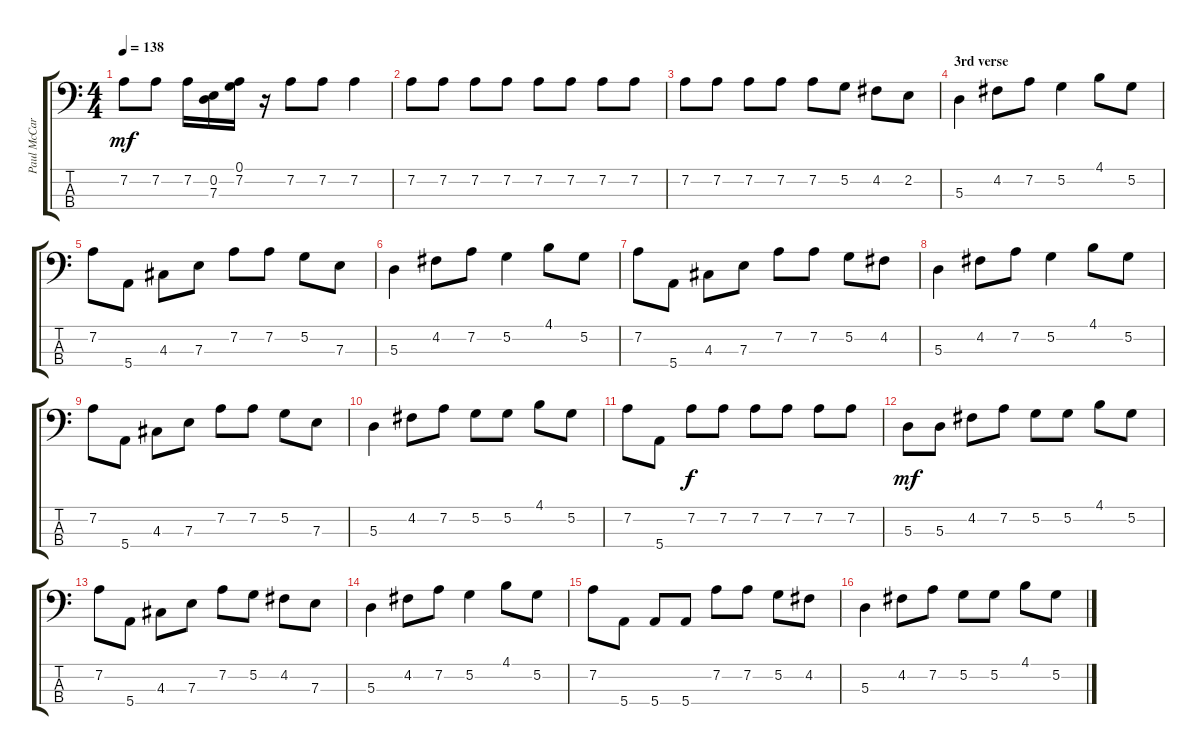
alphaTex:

\track ("Paul McCartney" "Paul McCar") {instrument electricbassfinger}
\staff {score tabs}
\tuning (G2 D2 A1 E1) {hide}
\ts (4 4)
\tempo 138
\clef f4
\ks c
7.2.8{dy mf} 7.2.8 7.2.16 (0.2 7.3).16 (0.1 7.2).16 r.16 7.2.8 7.2.8 7.2.4 |
7.2.8 7.2.8 7.2.8 7.2.8 7.2.8 7.2.8 7.2.8 7.2.8 |
7.2.8 7.2.8 7.2.8 7.2.8 7.2.8 5.2.8 4.2.8 2.2.8 |
\section ("" "3rd verse")
5.3.4 4.2.8 7.2.8 5.2.4 4.1.8 5.2.8 |
7.2.8 5.4.8 4.3.8 7.3.8 7.2.8 7.2.8 5.2.8 7.3.8 |
5.3.4 4.2.8 7.2.8 5.2.4 4.1.8 5.2.8 |
7.2.8 5.4.8 4.3.8 7.3.8 7.2.8 7.2.8 5.2.8 4.2.8 |
5.3.4 4.2.8 7.2.8 5.2.4 4.1.8 5.2.8 |
7.2.8 5.4.8 4.3.8 7.3.8 7.2.8 7.2.8 5.2.8 7.3.8 |
5.3.4 4.2.8 7.2.8 5.2.8 5.2.8 4.1.8 5.2.8 |
7.2.8 5.4.8 7.2.8{dy f} 7.2.8 7.2.8 7.2.8 7.2.8 7.2.8 |
5.3.8{dy mf} 5.3.8 4.2.8 7.2.8 5.2.8 5.2.8 4.1.8 5.2.8 |
7.2.8 5.4.8 4.3.8 7.3.8 7.2.8 5.2.8 4.2.8 7.3.8 |
5.3.4 4.2.8 7.2.8 5.2.4 4.1.8 5.2.8 |
7.2.8 5.4.8 5.4.8 5.4.8 7.2.8 7.2.8 5.2.8 4.2.8 |
5.3.4 4.2.8 7.2.8 5.2.8 5.2.8 4.1.8 5.2.8
